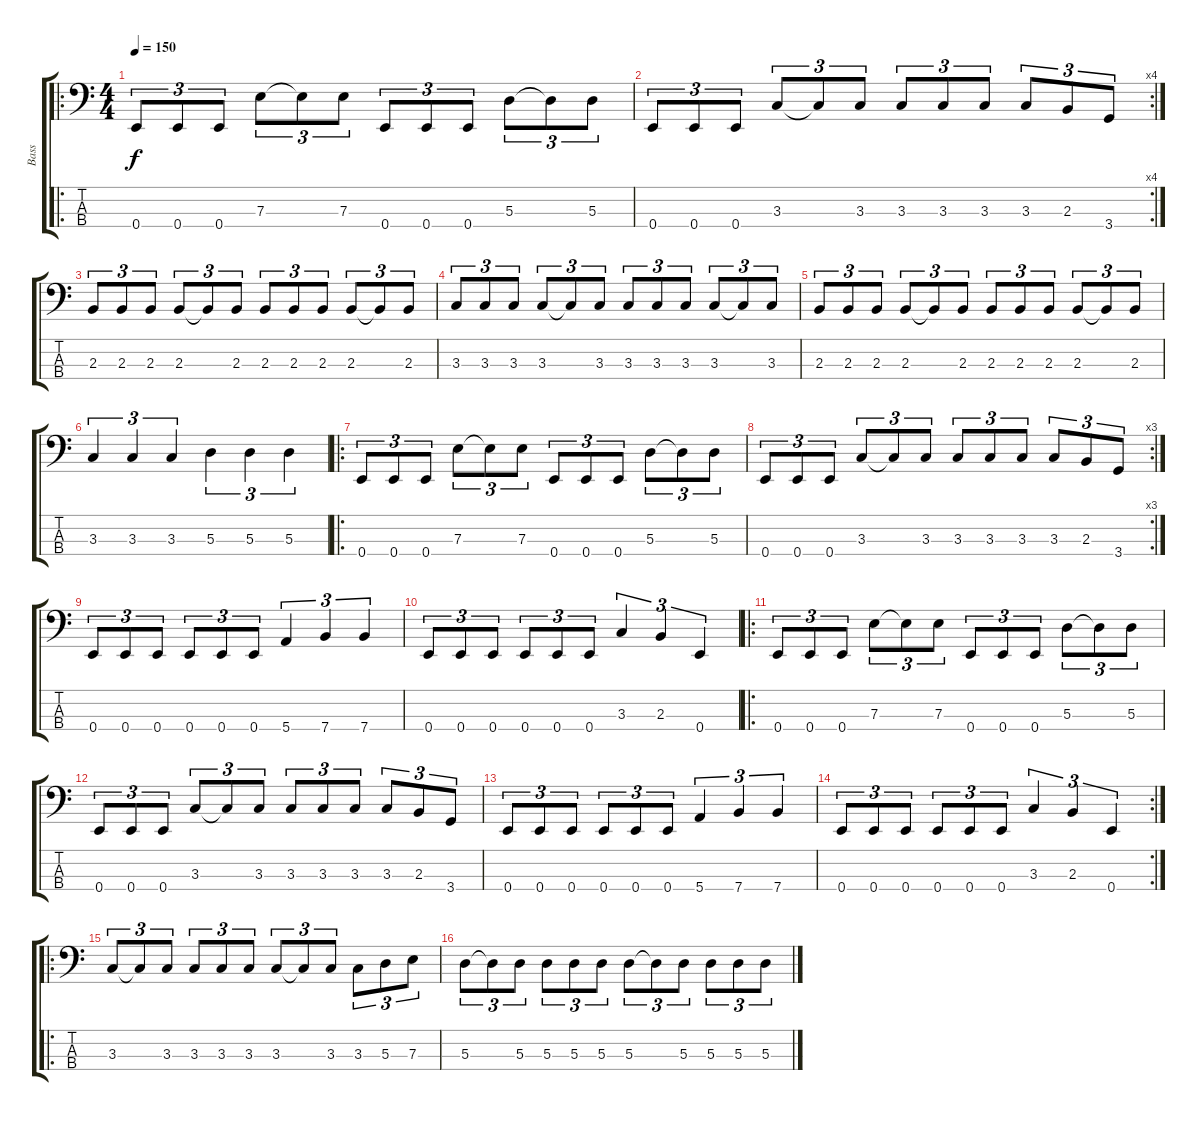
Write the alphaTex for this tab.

\track ("Bass" "Bass") {instrument electricbassfinger}
\staff {score tabs}
\tuning (G2 D2 A1 E1) {hide}
\ro
\ts (4 4)
\tempo 150
\clef f4
\ks c
0.4.8{tu (3 2) dy f instrument electricbassfinger} 0.4.8{tu (3 2)} 0.4.8{tu (3 2)} 7.3.8{tu (3 2)} 7.3{t}.8{tu (3 2)} 7.3.8{tu (3 2)} 0.4.8{tu (3 2)} 0.4.8{tu (3 2)} 0.4.8{tu (3 2)} 5.3.8{tu (3 2)} 5.3{t}.8{tu (3 2)} 5.3.8{tu (3 2)} |
\rc 4
0.4.8{tu (3 2)} 0.4.8{tu (3 2)} 0.4.8{tu (3 2)} 3.3.8{tu (3 2)} 3.3{t}.8{tu (3 2)} 3.3.8{tu (3 2)} 3.3.8{tu (3 2)} 3.3.8{tu (3 2)} 3.3.8{tu (3 2)} 3.3.8{tu (3 2)} 2.3.8{tu (3 2)} 3.4.8{tu (3 2)} |
2.3.8{tu (3 2)} 2.3.8{tu (3 2)} 2.3.8{tu (3 2)} 2.3.8{tu (3 2)} 2.3{t}.8{tu (3 2)} 2.3.8{tu (3 2)} 2.3.8{tu (3 2)} 2.3.8{tu (3 2)} 2.3.8{tu (3 2)} 2.3.8{tu (3 2)} 2.3{t}.8{tu (3 2)} 2.3.8{tu (3 2)} |
3.3.8{tu (3 2)} 3.3.8{tu (3 2)} 3.3.8{tu (3 2)} 3.3.8{tu (3 2)} 3.3{t}.8{tu (3 2)} 3.3.8{tu (3 2)} 3.3.8{tu (3 2)} 3.3.8{tu (3 2)} 3.3.8{tu (3 2)} 3.3.8{tu (3 2)} 3.3{t}.8{tu (3 2)} 3.3.8{tu (3 2)} |
2.3.8{tu (3 2)} 2.3.8{tu (3 2)} 2.3.8{tu (3 2)} 2.3.8{tu (3 2)} 2.3{t}.8{tu (3 2)} 2.3.8{tu (3 2)} 2.3.8{tu (3 2)} 2.3.8{tu (3 2)} 2.3.8{tu (3 2)} 2.3.8{tu (3 2)} 2.3{t}.8{tu (3 2)} 2.3.8{tu (3 2)} |
3.3.4{tu (3 2)} 3.3.4{tu (3 2)} 3.3.4{tu (3 2)} 5.3.4{tu (3 2)} 5.3.4{tu (3 2)} 5.3.4{tu (3 2)} |
\ro
0.4.8{tu (3 2)} 0.4.8{tu (3 2)} 0.4.8{tu (3 2)} 7.3.8{tu (3 2)} 7.3{t}.8{tu (3 2)} 7.3.8{tu (3 2)} 0.4.8{tu (3 2)} 0.4.8{tu (3 2)} 0.4.8{tu (3 2)} 5.3.8{tu (3 2)} 5.3{t}.8{tu (3 2)} 5.3.8{tu (3 2)} |
\rc 3
0.4.8{tu (3 2)} 0.4.8{tu (3 2)} 0.4.8{tu (3 2)} 3.3.8{tu (3 2)} 3.3{t}.8{tu (3 2)} 3.3.8{tu (3 2)} 3.3.8{tu (3 2)} 3.3.8{tu (3 2)} 3.3.8{tu (3 2)} 3.3.8{tu (3 2)} 2.3.8{tu (3 2)} 3.4.8{tu (3 2)} |
0.4.8{tu (3 2)} 0.4.8{tu (3 2)} 0.4.8{tu (3 2)} 0.4.8{tu (3 2)} 0.4.8{tu (3 2)} 0.4.8{tu (3 2)} 5.4.4{tu (3 2)} 7.4.4{tu (3 2)} 7.4.4{tu (3 2)} |
0.4.8{tu (3 2)} 0.4.8{tu (3 2)} 0.4.8{tu (3 2)} 0.4.8{tu (3 2)} 0.4.8{tu (3 2)} 0.4.8{tu (3 2)} 3.3.4{tu (3 2)} 2.3.4{tu (3 2)} 0.4.4{tu (3 2)} |
\ro
0.4.8{tu (3 2)} 0.4.8{tu (3 2)} 0.4.8{tu (3 2)} 7.3.8{tu (3 2)} 7.3{t}.8{tu (3 2)} 7.3.8{tu (3 2)} 0.4.8{tu (3 2)} 0.4.8{tu (3 2)} 0.4.8{tu (3 2)} 5.3.8{tu (3 2)} 5.3{t}.8{tu (3 2)} 5.3.8{tu (3 2)} |
0.4.8{tu (3 2)} 0.4.8{tu (3 2)} 0.4.8{tu (3 2)} 3.3.8{tu (3 2)} 3.3{t}.8{tu (3 2)} 3.3.8{tu (3 2)} 3.3.8{tu (3 2)} 3.3.8{tu (3 2)} 3.3.8{tu (3 2)} 3.3.8{tu (3 2)} 2.3.8{tu (3 2)} 3.4.8{tu (3 2)} |
0.4.8{tu (3 2)} 0.4.8{tu (3 2)} 0.4.8{tu (3 2)} 0.4.8{tu (3 2)} 0.4.8{tu (3 2)} 0.4.8{tu (3 2)} 5.4.4{tu (3 2)} 7.4.4{tu (3 2)} 7.4.4{tu (3 2)} |
\rc 2
0.4.8{tu (3 2)} 0.4.8{tu (3 2)} 0.4.8{tu (3 2)} 0.4.8{tu (3 2)} 0.4.8{tu (3 2)} 0.4.8{tu (3 2)} 3.3.4{tu (3 2)} 2.3.4{tu (3 2)} 0.4.4{tu (3 2)} |
\ro
3.3.8{tu (3 2)} 3.3{t}.8{tu (3 2)} 3.3.8{tu (3 2)} 3.3.8{tu (3 2)} 3.3.8{tu (3 2)} 3.3.8{tu (3 2)} 3.3.8{tu (3 2)} 3.3{t}.8{tu (3 2)} 3.3.8{tu (3 2)} 3.3.8{tu (3 2)} 5.3.8{tu (3 2)} 7.3.8{tu (3 2)} |
5.3.8{tu (3 2)} 5.3{t}.8{tu (3 2)} 5.3.8{tu (3 2)} 5.3.8{tu (3 2)} 5.3.8{tu (3 2)} 5.3.8{tu (3 2)} 5.3.8{tu (3 2)} 5.3{t}.8{tu (3 2)} 5.3.8{tu (3 2)} 5.3.8{tu (3 2)} 5.3.8{tu (3 2)} 5.3.8{tu (3 2)}
